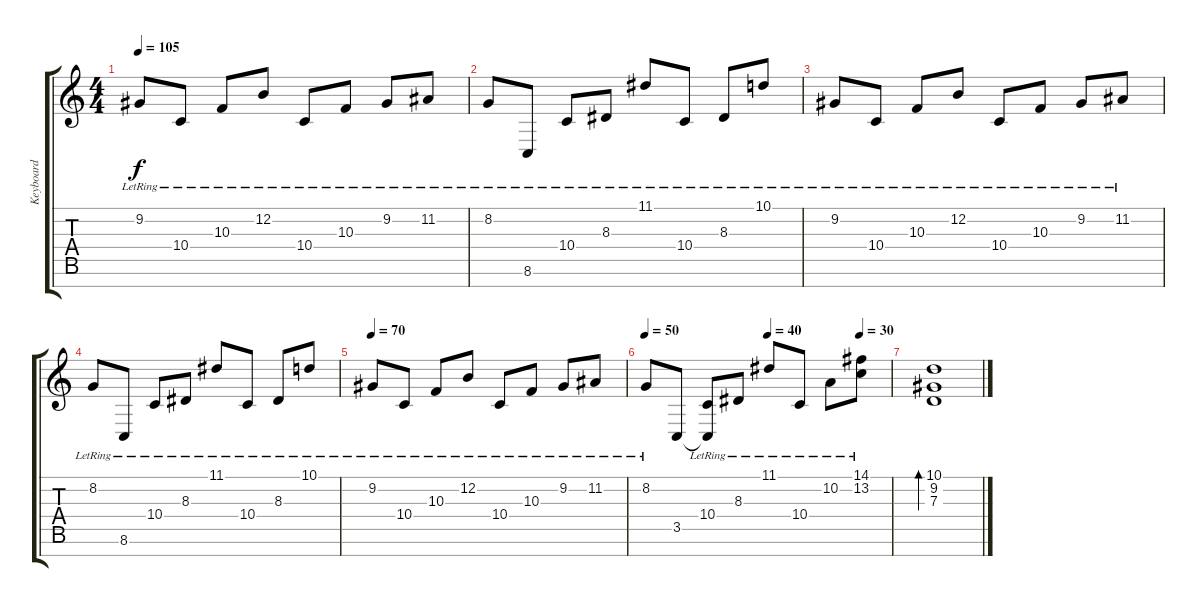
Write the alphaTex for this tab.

\track ("Keyboard" "Keyboard") {instrument acousticgrandpiano}
\staff {score tabs}
\tuning (E4 B3 G3 D3 A2 E2 B1) {hide}
\ts (4 4)
\tempo 105
\clef g2
\ks c
9.2{lr}.8{dy f} 10.4{lr}.8 10.3{lr}.8 12.2{lr}.8 10.4{lr}.8 10.3{lr}.8 9.2{lr}.8 11.2{lr}.8 |
8.2{lr}.8 8.6{lr}.8 10.4{lr}.8 8.3{lr}.8 11.1{lr}.8 10.4{lr}.8 8.3{lr}.8 10.1{lr}.8 |
9.2{lr}.8 10.4{lr}.8 10.3{lr}.8 12.2{lr}.8 10.4{lr}.8 10.3{lr}.8 9.2{lr}.8 11.2{lr}.8 |
8.2{lr}.8 8.6{lr}.8 10.4{lr}.8 8.3{lr}.8 11.1{lr}.8 10.4{lr}.8 8.3{lr}.8 10.1{lr}.8 |
\tempo 70
9.2{lr}.8 10.4{lr}.8 10.3{lr}.8 12.2{lr}.8 10.4{lr}.8 10.3{lr}.8 9.2{lr}.8 11.2{lr}.8 |
\tempo 50
\tempo (40 0.5)
\tempo (30 0.875)
8.2{lr}.8 3.5.8 (10.4{lr} 3.5{t}).8 8.3{lr}.8 11.1{lr}.8 10.4{lr}.8 10.2{lr}.8 (14.1{lr} 13.2).8 |
(10.1 9.2 7.3).1{bd 30}
